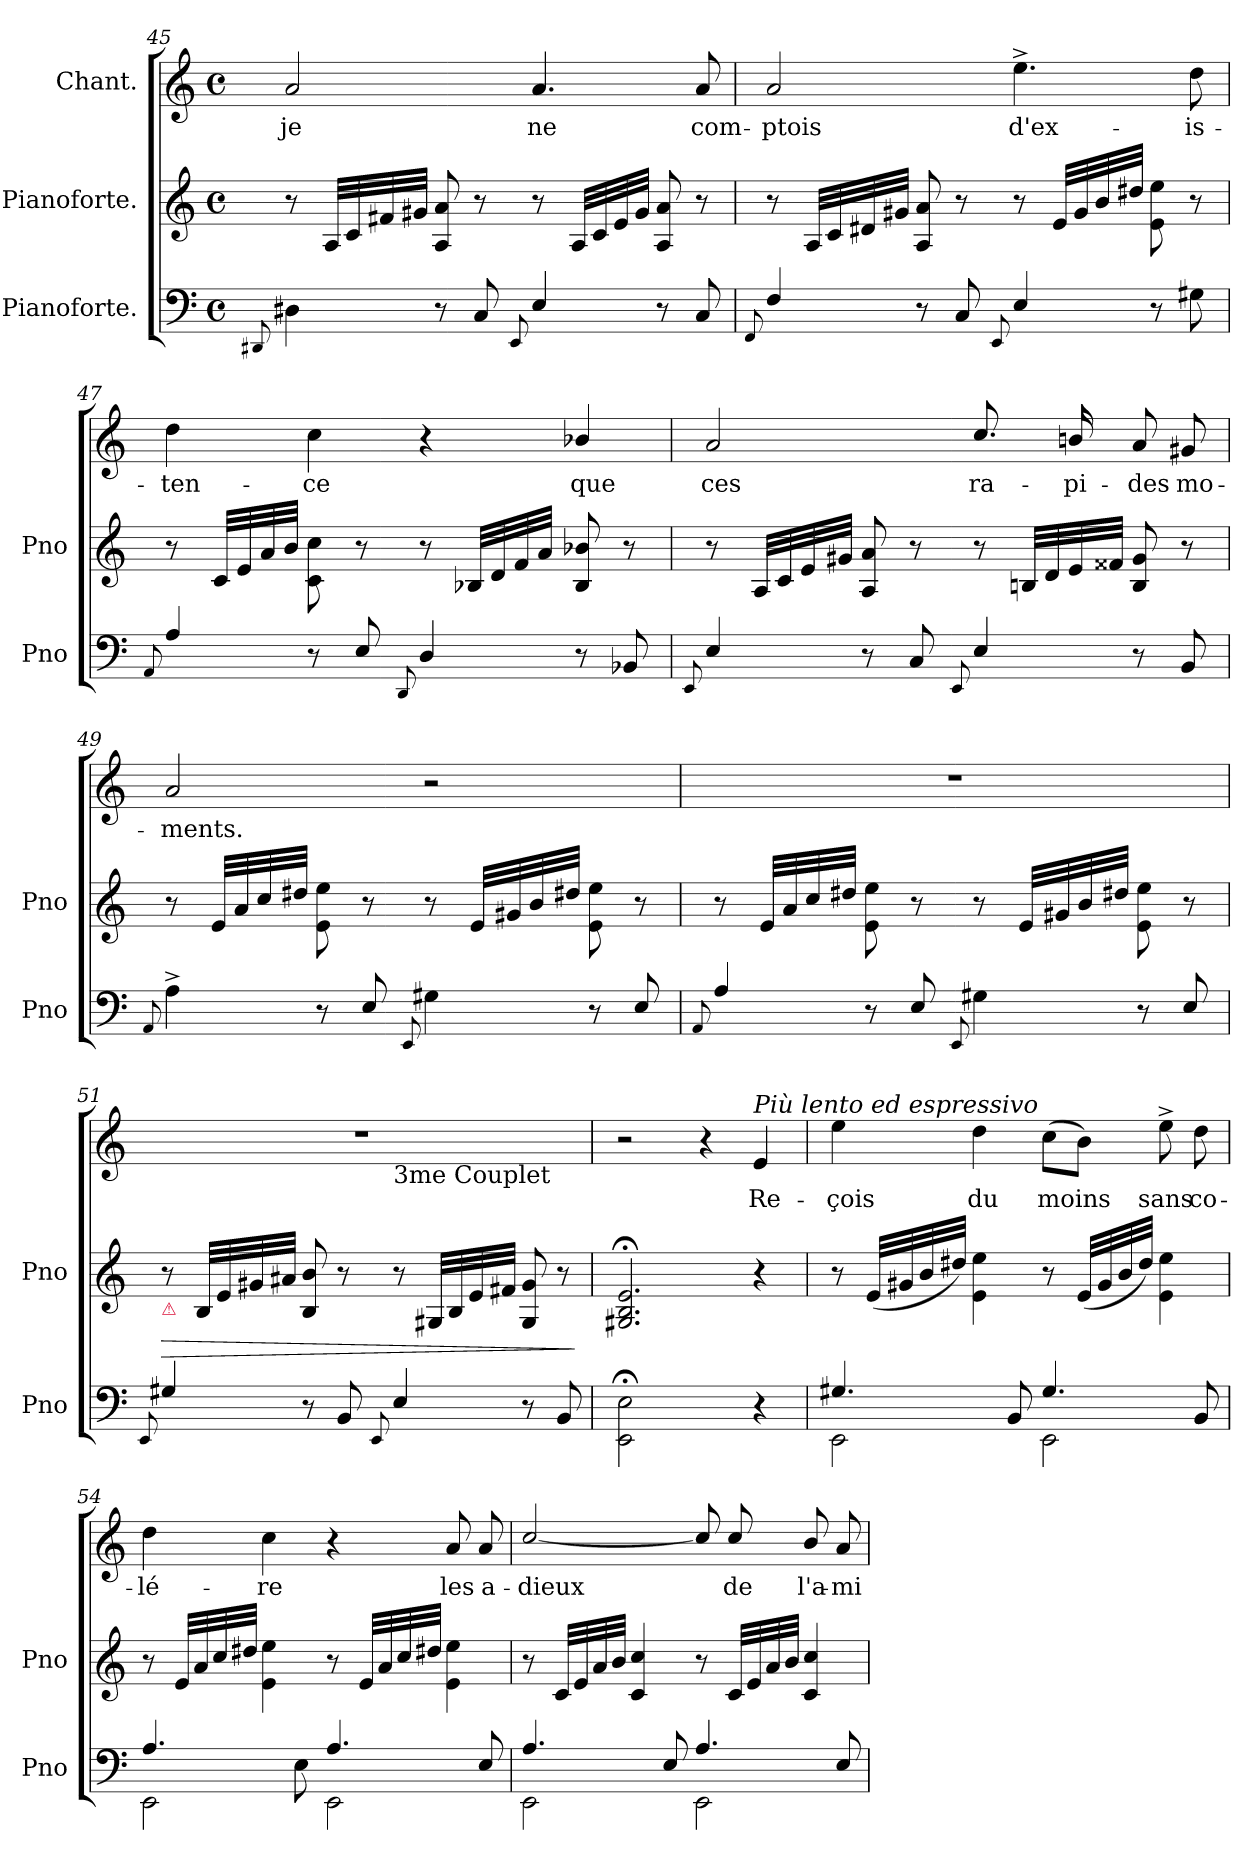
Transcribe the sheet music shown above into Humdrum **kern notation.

**kern	**kern	**dynam	**kern	**text
*part3	*part2	*part2	*part1	*part1
*staff3	*staff2	*staff2	*staff1	*staff1
*I"Pianoforte.	*I"Pianoforte.	*	*I"Chant.	*
*I'Pno	*I'Pno	*	*	*
*clefF4	*clefG2	*	*clefG2	*
*k[]	*k[]	*	*k[]	*
*M4/4	*M4/4	*	*M4/4	*
*met(c)	*met(c)	*	*met(c)	*
=45	=45	=45	=45	=45
8qqDD#X/	.	.	.	.
4D#X\	8r	.	2a/	je
.	32A/LLL	.	.	.
.	32c/	.	.	.
.	32f#X/	.	.	.
.	32g#X/JJJ	.	.	.
8r	8A/ 8a/	.	.	.
8C/	8r	.	.	.
8qqEE/	.	.	.	.
4E/	8r	.	4.a/	ne
.	32A/LLL	.	.	.
.	32c/	.	.	.
.	32e/	.	.	.
.	32g#/JJJ	.	.	.
8r	8A/ 8a/	.	.	.
8C/	8r	.	8a/	com-
=46	=46	=46	=46	=46
8qqFF/	.	.	.	.
4F/	8r	.	2a/	-ptois
.	32A/LLL	.	.	.
.	32c/	.	.	.
.	32d#X/	.	.	.
.	32g#X/JJJ	.	.	.
8r	8A/ 8a/	.	.	.
8C/	8r	.	.	.
8qqEE/	.	.	.	.
4E/	8r	.	4.ee^\	d'ex-
.	32e/LLL	.	.	.
.	32g#/	.	.	.
.	32b/	.	.	.
.	32dd#X/JJJ	.	.	.
8r	8e\ 8ee\	.	.	.
8G#X\	8r	.	8dd\	-is-
=47	=47	=47	=47	=47
8qqAA/	.	.	.	.
4A/	8r	.	4dd\	-ten-
.	32c/LLL	.	.	.
.	32e/	.	.	.
.	32a/	.	.	.
.	32b/JJJ	.	.	.
8r	8c\ 8cc\	.	4cc\	-ce
8E/	8r	.	.	.
8qqDD/	.	.	.	.
4D/	8r	.	4r	.
.	32B-X/LLL	.	.	.
.	32d/	.	.	.
.	32f/	.	.	.
.	32a/JJJ	.	.	.
8r	8B-/ 8b-X/	.	4b-X/	que
8BB-X/	8r	.	.	.
=48	=48	=48	=48	=48
8qqEE/	.	.	.	.
4E/	8r	.	2a/	ces
.	32A/LLL	.	.	.
.	32c/	.	.	.
.	32e/	.	.	.
.	32g#X/JJJ	.	.	.
8r	8A/ 8a/	.	.	.
8C/	8r	.	.	.
8qqEE/	.	.	.	.
4E/	8r	.	8.cc/	ra-
.	32Bn/LLL	.	.	.
.	32d/	.	.	.
.	32e/	.	16bn/	-pi-
.	32f##X/JJJ	.	.	.
8r	8B/ 8g#/	.	8a/	-des
8BB/	8r	.	8g#X/	mo-
=49	=49	=49	=49	=49
8qqAA/	.	.	.	.
4A^\	8r	.	2a/	-ments.
.	32e/LLL	.	.	.
.	32a/	.	.	.
.	32cc/	.	.	.
.	32dd#X/JJJ	.	.	.
8r	8e\ 8ee\	.	.	.
8E/	8r	.	.	.
8qqEE/	.	.	.	.
4G#X\	8r	.	2r	.
.	32e/LLL	.	.	.
.	32g#X/	.	.	.
.	32b/	.	.	.
.	32dd#X/JJJ	.	.	.
8r	8e\ 8ee\	.	.	.
8E/	8r	.	.	.
=50	=50	=50	=50	=50
8qqAA/	.	.	.	.
4A/	8r	.	1r	.
.	32e/LLL	.	.	.
.	32a/	.	.	.
.	32cc/	.	.	.
.	32dd#X/JJJ	.	.	.
8r	8e\ 8ee\	.	.	.
8E/	8r	.	.	.
8qqEE/	.	.	.	.
4G#X\	8r	.	.	.
.	32e/LLL	.	.	.
.	32g#X/	.	.	.
.	32b/	.	.	.
.	32dd#X/JJJ	.	.	.
8r	8e\ 8ee\	.	.	.
8E/	8r	.	.	.
=51	=51	=51	=51	=51
8qqEE/	.	.	.	.
!	!LO:TX:b:color=crimson:t=⚠	!	!	!
!	!	!LO:HP:b	!	!
*	*	*	*^	*
4G#X/	8r	>	1r	2ryy	.
.	32B/LLL	.	.	.	.
.	32e/	.	.	.	.
.	32g#X/	.	.	.	.
.	32a#X/JJJ	.	.	.	.
8r	8B/ 8b/	.	.	.	.
8BB/	8r	.	.	.	.
8qqEE/	.	.	.	.	.
!	!	!	!	!LO:TX:b:t=3me Couplet	!
4E/	8r	.	.	2ryy	.
.	32G#X/LLL	.	.	.	.
.	32B/	.	.	.	.
.	32e/	.	.	.	.
.	32f#X/JJJ	.	.	.	.
8r	8G#/ 8g#/	.	.	.	.
8BB/	8r	.	.	.	.
.	.	]	.	.	.
=52	=52	=52	=52	=52	=52
!LO:N:vis=2	!	!	!	!	!
*	*	*	*v	*v	*
2.EE;\ 2.E;\	2.G#X;</ 2.B;</ 2.e;</	.	2r	.
.	.	.	4r	.
!	!	!	!LO:TX:a:i:t=Più lento ed espressivo	!
4r	4r	.	4e/	Re-
=53	=53	=53	=53	=53
*^	*	*	*	*
4.G#X/	2EE\	8r	.	4ee\	-çois
.	.	(32e/LLL	.	.	.
.	.	32g#X/	.	.	.
.	.	32b/	.	.	.
.	.	32dd#X/JJJ)	.	.	.
.	.	4e\ 4ee\	.	4dd\	du
8BB/	.	.	.	.	.
4.G#/	2EE\	8r	.	(8cc\L	moins
.	.	(32e/LLL	.	8b\J)	.
.	.	32g#/	.	.	.
.	.	32b/	.	.	.
.	.	32dd#/JJJ)	.	.	.
.	.	4e\ 4ee\	.	8ee^\	sans
8BB/	.	.	.	8dd\	co-
=54	=54	=54	=54	=54	=54
4.A/	2EE\	8r	.	4dd\	-lé-
.	.	32e/LLL	.	.	.
.	.	32a/	.	.	.
.	.	32cc/	.	.	.
.	.	32dd#X/JJJ	.	.	.
.	.	4e\ 4ee\	.	4cc\	-re
8E\	.	.	.	.	.
4.A/	2EE\	8r	.	4r	.
.	.	32e/LLL	.	.	.
.	.	32a/	.	.	.
.	.	32cc/	.	.	.
.	.	32dd#X/JJJ	.	.	.
.	.	4e\ 4ee\	.	8a/	les
8E/	.	.	.	8a/	a-
=55	=55	=55	=55	=55	=55
4.A/	2EE\	8r	.	[2cc/	-dieux
.	.	32c/LLL	.	.	.
.	.	32e/	.	.	.
.	.	32a/	.	.	.
.	.	32b/JJJ	.	.	.
.	.	4c/ 4cc/	.	.	.
8E/	.	.	.	.	.
4.A/	2EE\	8r	.	8cc/]	.
.	.	32c/LLL	.	8cc/	de
.	.	32e/	.	.	.
.	.	32a/	.	.	.
.	.	32b/JJJ	.	.	.
.	.	4c/ 4cc/	.	8b/	l'a-
8E/	.	.	.	8a/	-mi-
*v	*v	*	*	*	*
=	=	=	=	=
*-	*-	*-	*-	*-
